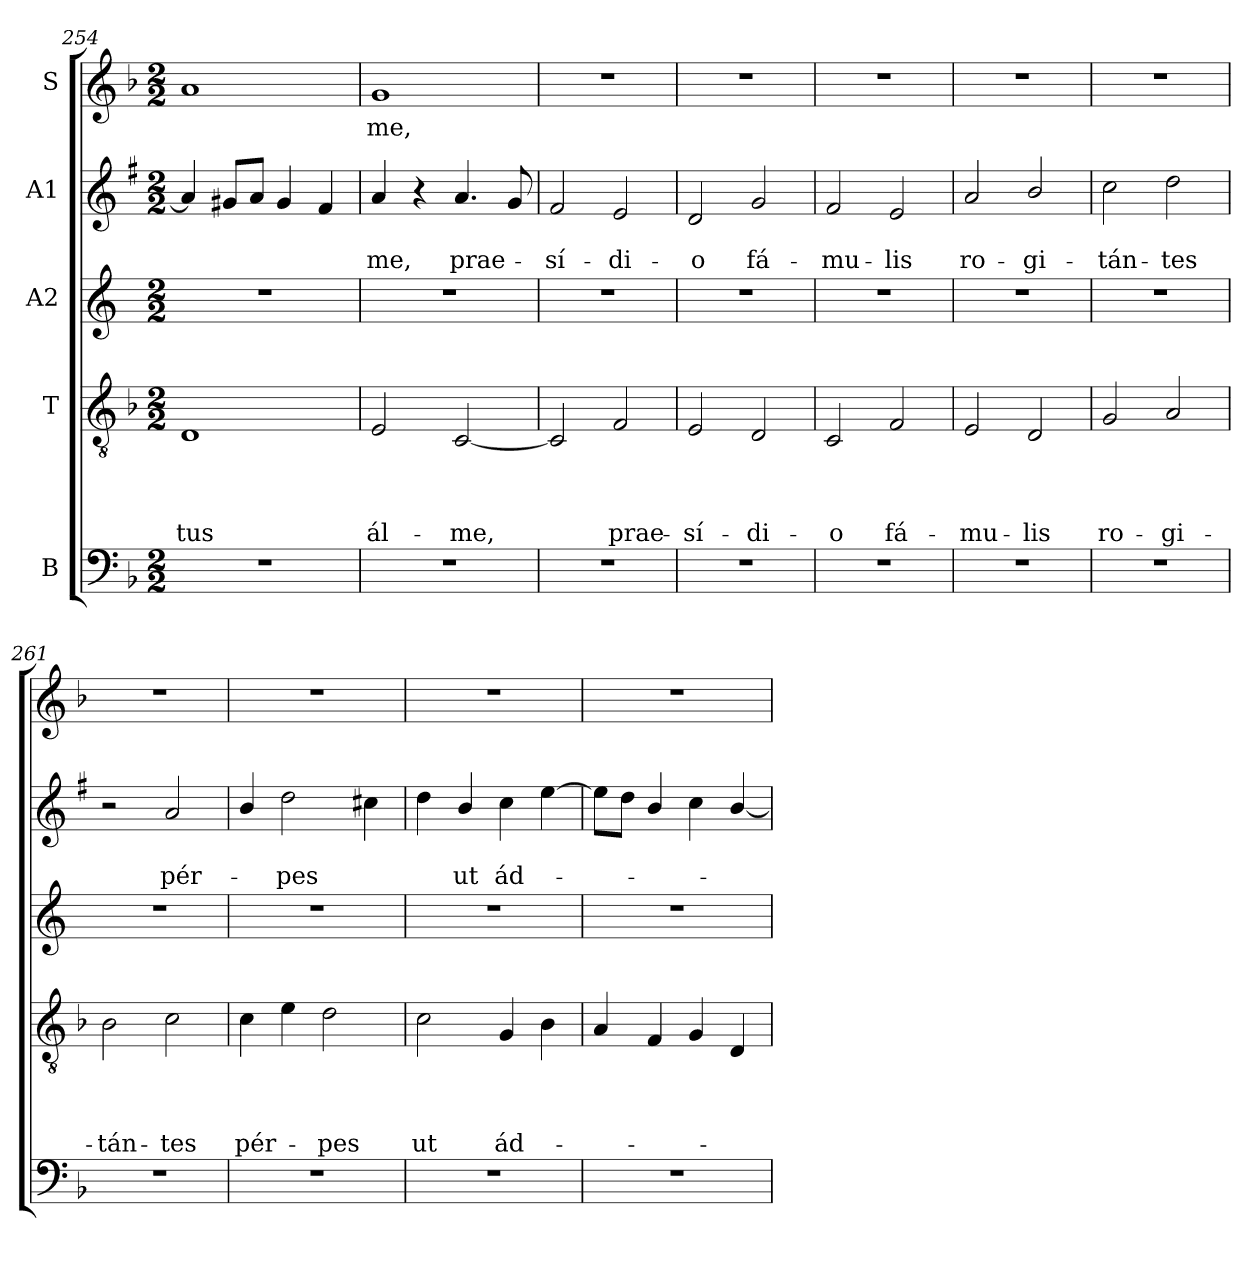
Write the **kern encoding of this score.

**kern	**kern	**text	**text	**text	**text	**kern	**kern	**text	**text	**kern	**text
*part5	*part4	*part4	*part4	*part4	*part4	*part3	*part2	*part2	*part2	*part1	*part1
*staff5	*staff4	*staff4	*staff4	*staff4	*staff4	*staff3	*staff2	*staff2	*staff2	*staff1	*staff1
*I"B	*I"T	*	*	*	*	*I"A2	*I"A1	*	*	*I"S	*
*clefF4	*clefGv2	*	*	*	*	*clefG2	*clefG2	*	*	*clefG2	*
*	*	*	*	*	*	*ITrd4c7	*ITrd1c2	*	*	*	*
*k[b-]	*k[b-]	*	*	*	*	*k[b-]	*k[b-]	*	*	*k[b-]	*
*F:	*F:	*	*	*	*	*F:	*F:	*	*	*F:	*
*M2/2	*M2/2	*	*	*	*	*M2/2	*M2/2	*	*	*M2/2	*
=254	=254	=254	=254	=254	=254	=254	=254	=254	=254	=254	=254
!	!	!	!	!	!LO:LY:b	!	!	!	!	!	!
1r	1D	.	.	.	-tus	1r	4g/]	.	.	1a	.
.	.	.	.	.	.	.	8f#/L	.	.	.	.
.	.	.	.	.	.	.	8g/J	.	.	.	.
.	.	.	.	.	.	.	4f#/	.	.	.	.
.	.	.	.	.	.	.	4e/	.	.	.	.
=255	=255	=255	=255	=255	=255	=255	=255	=255	=255	=255	=255
!	!	!	!	!	!LO:LY:b	!	!	!	!LO:LY:b	!	!LO:LY:b
1r	2E/	.	.	.	ál-	1r	4g/	.	-me,	1g	-me,
.	.	.	.	.	.	.	4r	.	.	.	.
!	!	!	!	!	!LO:LY:b	!	!	!	!LO:LY:b	!	!
.	[2C/	.	.	.	-me,	.	4.g/	.	prae-	.	.
.	.	.	.	.	.	.	8f/	.	.	.	.
!!LO:LB:g=z
=256	=256	=256	=256	=256	=256	=256	=256	=256	=256	=256	=256
!	!	!	!	!	!	!	!	!	!LO:LY:b	!	!
1r	2C/]	.	.	.	.	1r	2e/	.	-sí-	1r	.
!	!	!	!	!	!LO:LY:b	!	!	!	!LO:LY:b	!	!
.	2F/	.	.	.	prae-	.	2d/	.	-di-	.	.
=257	=257	=257	=257	=257	=257	=257	=257	=257	=257	=257	=257
!	!	!	!	!	!LO:LY:b	!	!	!	!LO:LY:b	!	!
1r	2E/	.	.	.	-sí-	1r	2c/	.	-o	1r	.
!	!	!	!	!	!LO:LY:b	!	!	!	!LO:LY:b	!	!
.	2D/	.	.	.	-di-	.	2f/	.	fá-	.	.
=258	=258	=258	=258	=258	=258	=258	=258	=258	=258	=258	=258
!	!	!	!	!	!LO:LY:b	!	!	!	!LO:LY:b	!	!
1r	2C/	.	.	.	-o	1r	2e/	.	-mu-	1r	.
!	!	!	!	!	!LO:LY:b	!	!	!	!LO:LY:b	!	!
.	2F/	.	.	.	fá-	.	2d/	.	-lis	.	.
=259	=259	=259	=259	=259	=259	=259	=259	=259	=259	=259	=259
!	!	!	!	!	!LO:LY:b	!	!	!	!LO:LY:b	!	!
1r	2E/	.	.	.	-mu-	1r	2g/	.	ro-	1r	.
!	!	!	!	!	!LO:LY:b	!	!	!	!LO:LY:b	!	!
.	2D/	.	.	.	-lis	.	2a/	.	-gi-	.	.
=260	=260	=260	=260	=260	=260	=260	=260	=260	=260	=260	=260
!	!	!	!	!	!LO:LY:b	!	!	!	!LO:LY:b	!	!
1r	2G/	.	.	.	ro-	1r	2b-\	.	-tán-	1r	.
!	!	!	!	!	!LO:LY:b	!	!	!	!LO:LY:b	!	!
.	2A/	.	.	.	-gi-	.	2cc\	.	-tes	.	.
=261	=261	=261	=261	=261	=261	=261	=261	=261	=261	=261	=261
!	!	!	!	!	!LO:LY:b	!	!	!	!	!	!
1r	2B-\	.	.	.	-tán-	1r	2r	.	.	1r	.
!	!	!	!	!	!LO:LY:b	!	!	!	!LO:LY:b	!	!
.	2c\	.	.	.	-tes	.	2g/	.	pér-	.	.
=262	=262	=262	=262	=262	=262	=262	=262	=262	=262	=262	=262
!	!	!	!	!	!LO:LY:b	!	!	!	!	!	!
1r	4c\	.	.	.	pér-	1r	4a/	.	.	1r	.
!	!	!	!	!	!	!	!	!	!LO:LY:b	!	!
.	4e\	.	.	.	.	.	2cc\	.	-pes	.	.
!	!	!	!	!	!LO:LY:b	!	!	!	!	!	!
.	2d\	.	.	.	-pes	.	.	.	.	.	.
.	.	.	.	.	.	.	4b\	.	.	.	.
!!LO:PB:g=z
=263	=263	=263	=263	=263	=263	=263	=263	=263	=263	=263	=263
!	!	!	!	!	!LO:LY:b	!	!	!	!	!	!
1r	2c\	.	.	.	ut	1r	4cc\	.	.	1r	.
!	!	!	!	!	!	!	!	!	!LO:LY:b	!	!
.	.	.	.	.	.	.	4a/	.	ut	.	.
!	!	!	!	!	!LO:LY:b	!	!	!	!LO:LY:b	!	!
.	4G/	.	.	.	ád-	.	4b-\	.	ád-	.	.
.	4B-\	.	.	.	.	.	[4dd\	.	.	.	.
=264	=264	=264	=264	=264	=264	=264	=264	=264	=264	=264	=264
1r	4A/	.	.	.	.	1r	8dd\L]	.	.	1r	.
.	.	.	.	.	.	.	8cc\J	.	.	.	.
.	4F/	.	.	.	.	.	4a/	.	.	.	.
.	4G/	.	.	.	.	.	4b-\	.	.	.	.
.	4D/	.	.	.	.	.	[4a/	.	.	.	.
=	=	=	=	=	=	=	=	=	=	=	=
*-	*-	*-	*-	*-	*-	*-	*-	*-	*-	*-	*-
